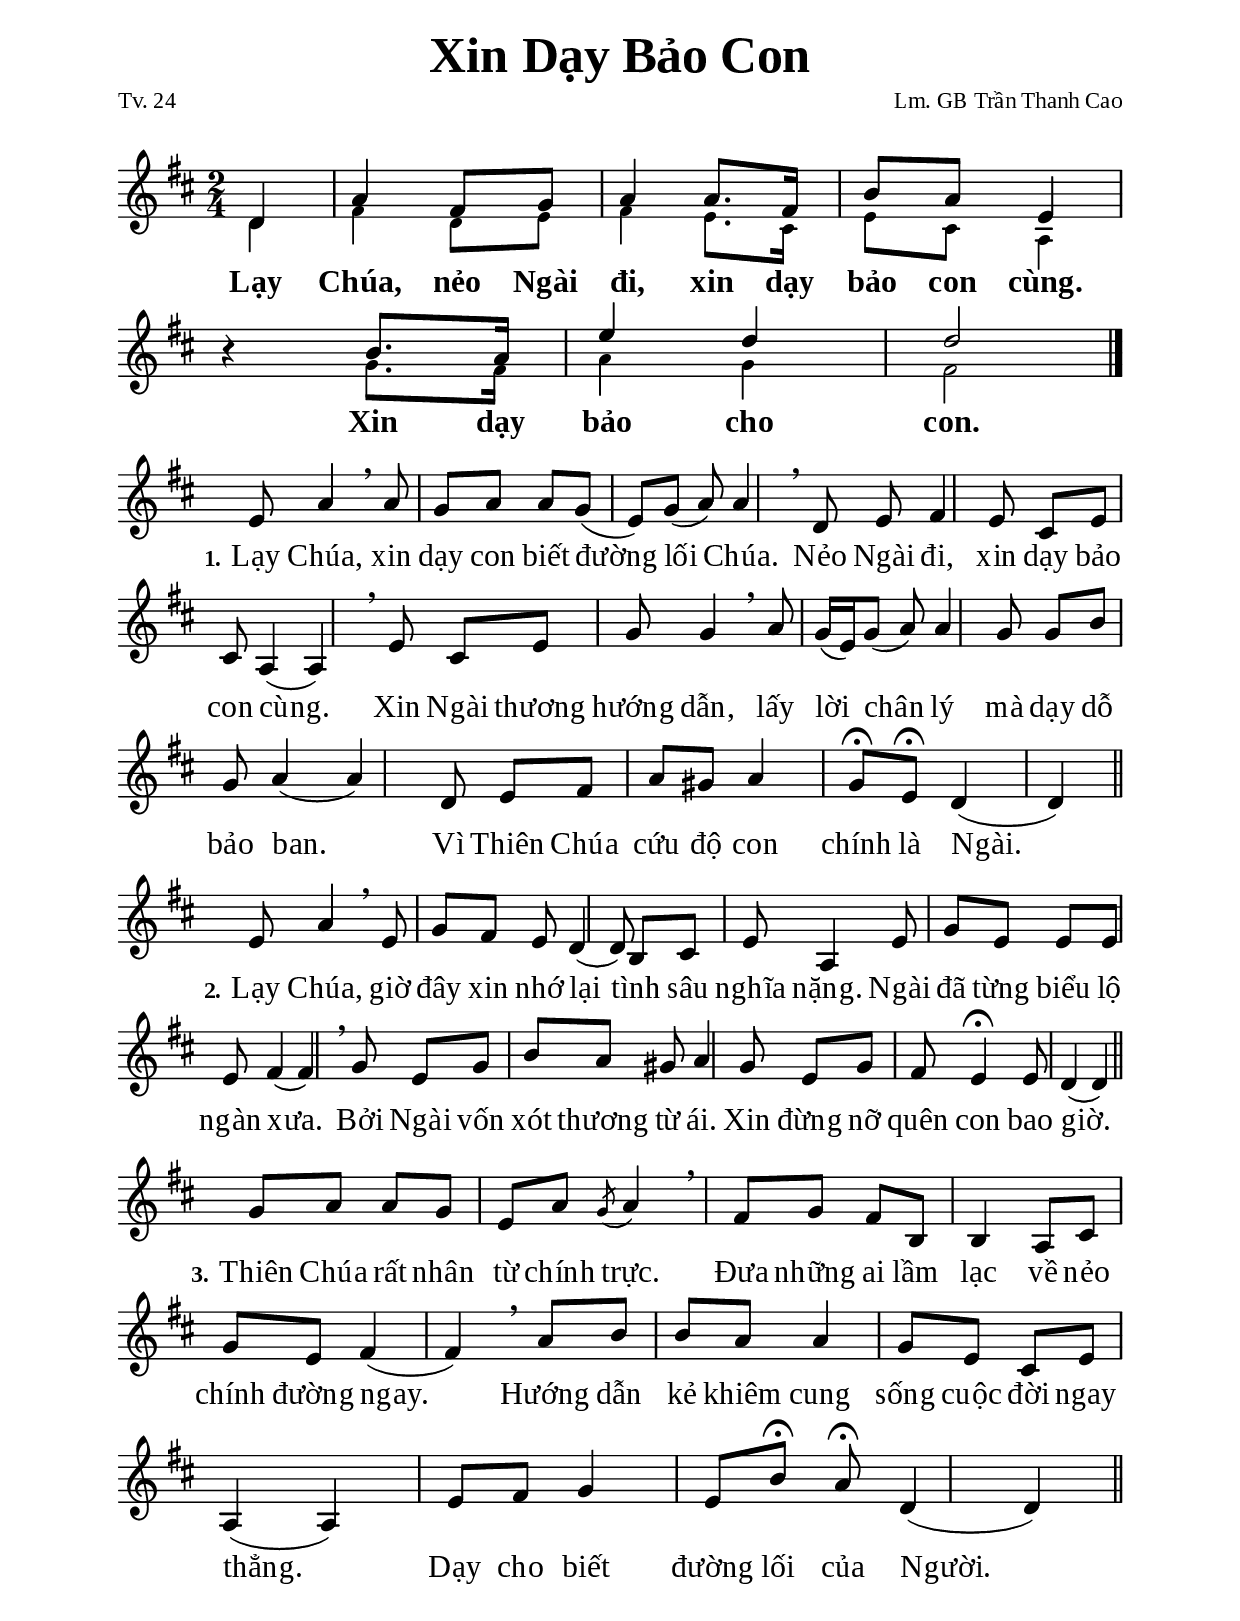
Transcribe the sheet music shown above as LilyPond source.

% Cài đặt chung
\version "2.20.0"
\include "english.ly"

\header {
  title = \markup { \fontsize #3 "Xin Dạy Bảo Con" }
  poet = "Tv. 24"
  composer = "Lm. GB Trần Thanh Cao"
  arranger = " "
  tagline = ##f
}

\paper {
  #(set-paper-size "a4")
  top-margin = 10\mm
  bottom-margin = 10\mm
  left-margin = 20\mm
  right-margin = 20\mm
  indent = #0
  #(define fonts
    (make-pango-font-tree
      "Liberation Serif"
      "Liberation Serif"
      "Liberation Serif"
      (/ 20 20)))
  page-count = #1
}

% Nhạc điệp khúc
nhacDiepKhucSop= \relative c' {
  \partial 4 d4 |
  a'4 fs8 g |
  a4 a8. fs16 |
  b8 a e4 |
  r b'8. a16 |
  e'4 d |
  d2 \bar "|."
}

nhacDiepKhucBass= \relative c' {
  \partial 4 d4 |
  fs d8 e |
  fs4 e8. cs16 |
  e8 cs a4 |
  r g'8. fs16 |
  a4 g |
  fs2
}

% Nhạc phiên khúc
nhacPhienKhucMot = \relative c' {
  e8 a4 \breathe
  a8 g a a g (e) g (a) a4 \breathe
  d,8 e fs4 e8 cs e cs a4 (a) \breathe
  e'8 cs e g g4 \breathe
  a8 g16 (e) g8 (a) a4 g8 g b g a4 (a)
  d,8 e fs a gs a4 g8 \fermata e \fermata d4 (d) \bar "||"
}

nhacPhienKhucHai = \relative c' {
  e8 a4 \breathe
  e8 g fs e d4 (d8) b cs e a,4
  e'8 g e e e e fs4 (fs) \breathe
  g8 e g b a gs a4
  g8 e g fs e4 \fermata e8 d4 (d) \bar "||"
}

nhacPhienKhucBa = \relative c'' {
  g8 a a g e a \acciaccatura g8 a4 \breathe
  fs8 g fs b, b4
  a8 cs g' e fs4 (fs) \breathe
  a8 b b a a4 g8 e cs e a,4 (a)
  e'8 fs g4 e8 b' \fermata a \fermata d,4 (d) \bar "||"
}

% Lời điệp khúc
loiDiepKhuc = \lyricmode {
  Lạy Chúa, nẻo Ngài đi, xin dạy bảo con cùng.
  Xin dạy bảo cho con.
}

% Lời phiên khúc
loiPhienKhucMot = \lyricmode {
  \set stanza = #"1."
  Lạy Chúa, xin dạy con biết đường lối Chúa.
  Nẻo Ngài đi, xin dạy bảo con cùng.
  Xin Ngài thương hướng dẫn,
  lấy lời chân lý mà dạy dỗ bảo ban.
  Vì Thiên Chúa cứu độ con chính là Ngài.
}

loiPhienKhucHai = \lyricmode {
  \set stanza = #"2."
  Lạy Chúa, giờ đây xin nhớ lại tình sâu nghĩa nặng.
  Ngài đã từng biểu lộ ngàn xưa.
  Bởi Ngài vốn xót thương từ ái.
  Xin đừng nỡ quên con bao giờ.
}

loiPhienKhucBa = \lyricmode {
  \set stanza = #"3."
  Thiên Chúa rất nhân từ chính trực.
  Đưa những ai lầm lạc về nẻo chính đường ngay.
  Hướng dẫn kẻ khiêm cung sống cuộc đời ngay thẳng.
  Dạy cho biết đường lối của Người.
}


% Dàn trang
\score {
  \new ChoirStaff <<
    \new Staff = diepKhuc \with {
        \consists "Merge_rests_engraver"
        \magnifyStaff #(magstep +1)
      }
      <<
      \new Voice = beSop {
        \voiceOne \key d \major \time 2/4 \nhacDiepKhucSop
      }
      \new Voice = beBas {
        \override NoteHead.font-size = #-2
        \voiceTwo \key d \major \time 2/4 \nhacDiepKhucBass
      }
    >>
    \new Lyrics \lyricsto beSop \loiDiepKhuc
  >>
  \layout {
    \override Lyrics.LyricText.font-series = #'bold
    \override Lyrics.LyricText.font-size = #+3
    \override Lyrics.LyricSpace.minimum-distance = #3.0
    \override Score.BarNumber.break-visibility = ##(#f #f #f)
    \override Score.SpacingSpanner.uniform-stretching = ##t
  }
}

\score {
  \new ChoirStaff <<
    \new Staff = phienKhuc \with {
        \magnifyStaff #(magstep +1)
      }
      <<
      \new Voice = beSop {
        \key d \major \time 2/4 \nhacPhienKhucMot
      }
    >>
    \new Lyrics \lyricsto beSop \loiPhienKhucMot
  >>
  \layout {
    \override Staff.TimeSignature.transparent = ##t
    \override Lyrics.LyricText.font-size = #+3
    \override Lyrics.LyricSpace.minimum-distance = #0.5
    \override Score.BarNumber.break-visibility = ##(#f #f #f)
    \override Score.SpacingSpanner.uniform-stretching = ##t
    \set Score.barAlways = ##t
    \set Score.defaultBarType = ""
  } 
}

\score {
  \new ChoirStaff <<
    \new Staff = phienKhuc \with {
        \magnifyStaff #(magstep +1)
      }
      <<
      \new Voice = beSop {
        \key d \major \time 2/4 \nhacPhienKhucHai
      }
    >>
    \new Lyrics \lyricsto beSop \loiPhienKhucHai
  >>
  \layout {
    \override Staff.TimeSignature.transparent = ##t
    \override Lyrics.LyricText.font-size = #+3
    \override Lyrics.LyricSpace.minimum-distance = #0.5
    \override Score.BarNumber.break-visibility = ##(#f #f #f)
    \override Score.SpacingSpanner.uniform-stretching = ##t
    \set Score.barAlways = ##t
    \set Score.defaultBarType = ""
  } 
}

\score {
  \new ChoirStaff <<
    \new Staff = phienKhuc \with {
        \magnifyStaff #(magstep +1)
      }
      <<
      \new Voice = beSop {
        \key d \major \time 2/4 \nhacPhienKhucBa
      }
    >>
    \new Lyrics \lyricsto beSop \loiPhienKhucBa
  >>
  \layout {
    \override Staff.TimeSignature.transparent = ##t
    \override Lyrics.LyricText.font-size = #+3
    \override Lyrics.LyricSpace.minimum-distance = #0.5
    \override Score.BarNumber.break-visibility = ##(#f #f #f)
    \override Score.SpacingSpanner.uniform-stretching = ##t
    \set Score.barAlways = ##t
    \set Score.defaultBarType = ""
  } 
}
